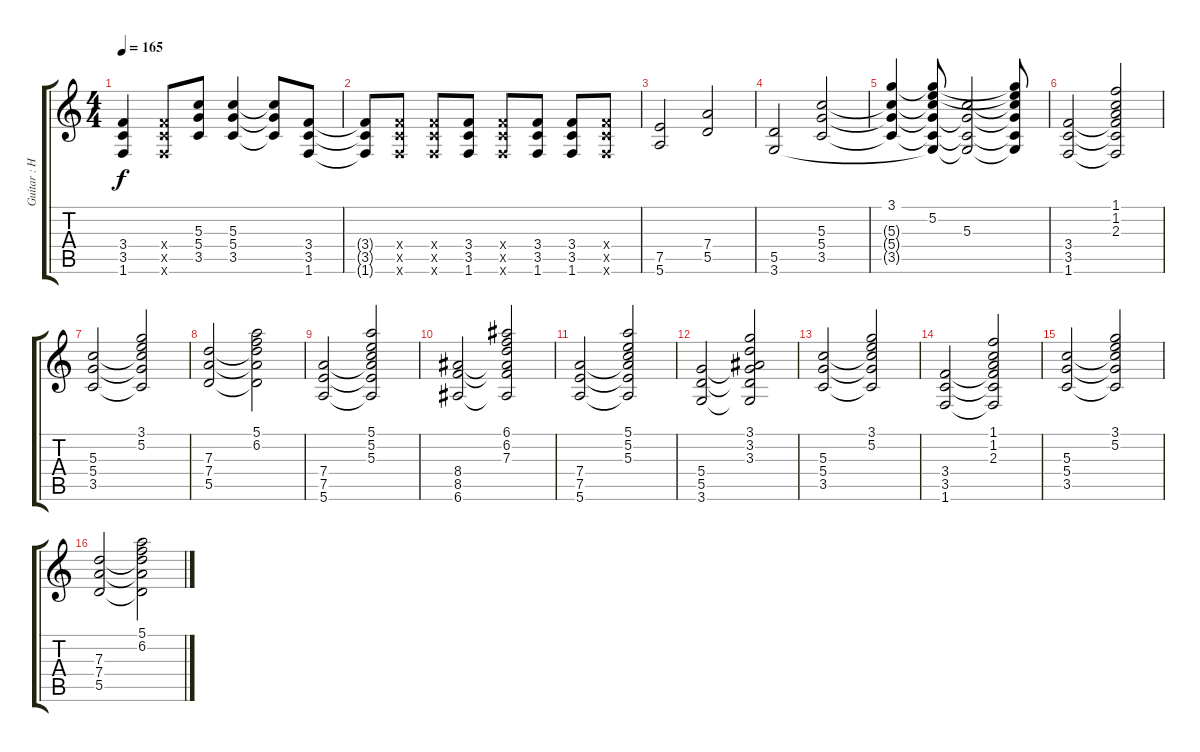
\track ("Guitar : Hirasawa Yui - San" "Guitar : H") {instrument distortionguitar}
\staff {score tabs}
\tuning (E4 B3 G3 D3 A2 E2) {hide}
\ts (4 4)
\tempo 165
\clef g2
\ks c
(3.4 3.5 1.6).4{dy f} (3.4{x} 3.5{x} 1.6{x}).8 (5.3 5.4 3.5).8 (5.3 5.4 3.5).4 (5.3{t} 5.4{t} 3.5{t}).8 (3.4 3.5 1.6).8 |
(3.4{t} 3.5{t} 1.6{t}).8 (3.4{x} 3.5{x} 1.6{x}).8 (3.4{x} 3.5{x} 1.6{x}).8 (3.4 3.5 1.6).8 (3.4{x} 3.5{x} 1.6{x}).8 (3.4 3.5 1.6).8 (3.4 3.5 1.6).8 (3.4{x} 3.5{x} 1.6{x}).8 |
(7.5 5.6).2 (7.4 5.5).2 |
(5.5 3.6).2 (5.3 5.4 3.5).2 |
(3.1 5.3{t} 5.4{t} 3.5{t}).4 (3.1{t} 5.2 5.3{t} 5.4{t} 3.5{t} 3.6{t}).8 (5.3 5.4{t} 3.5{t} 3.6{t}).2 (3.1{t} 5.2{t} 5.3{t} 5.4{t} 3.5{t} 3.6{t}).8 |
(3.4 3.5 1.6).2 (1.1 1.2 2.3 3.4{t} 3.5{t} 1.6{t}).2 |
(5.3 5.4 3.5).2 (3.1 5.2 5.3{t} 5.4{t} 3.5{t}).2 |
(7.3 7.4 5.5).2 (5.1 6.2 7.3{t} 7.4{t} 5.5{t}).2 |
(7.4 7.5 5.6).2 (5.1 5.2 5.3 7.4{t} 7.5{t} 5.6{t}).2 |
(8.4 8.5 6.6).2 (6.1 6.2 7.3 8.4{t} 8.5{t} 6.6{t}).2 |
(7.4 7.5 5.6).2 (5.1 5.2 5.3 7.4{t} 7.5{t} 5.6{t}).2 |
(5.4 5.5 3.6).2 (3.1 3.2 3.3 5.4{t} 5.5{t} 3.6{t}).2 |
(5.3 5.4 3.5).2 (3.1 5.2 5.3{t} 5.4{t} 3.5{t}).2 |
(3.4 3.5 1.6).2 (1.1 1.2 2.3 3.4{t} 3.5{t} 1.6{t}).2 |
(5.3 5.4 3.5).2 (3.1 5.2 5.3{t} 5.4{t} 3.5{t}).2 |
(7.3 7.4 5.5).2 (5.1 6.2 7.3{t} 7.4{t} 5.5{t}).2
